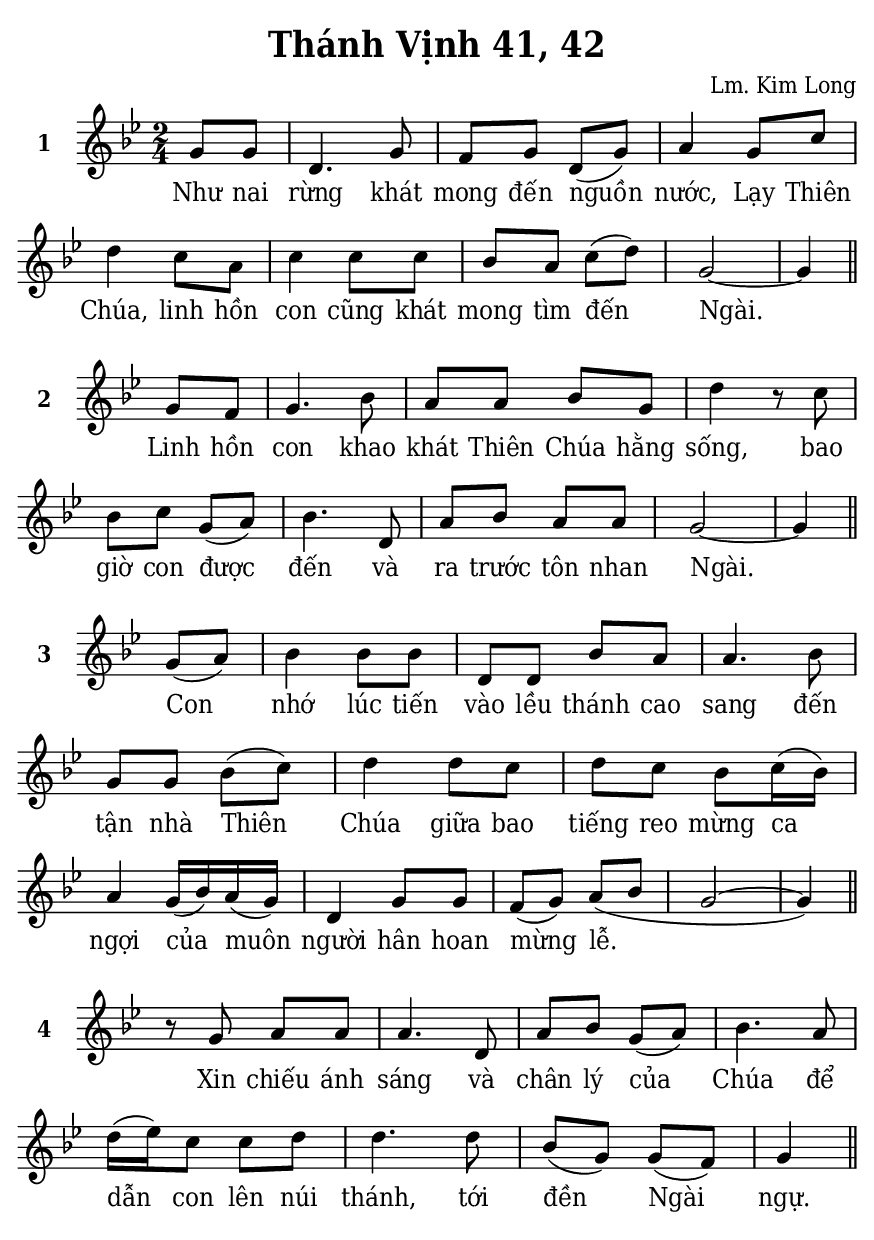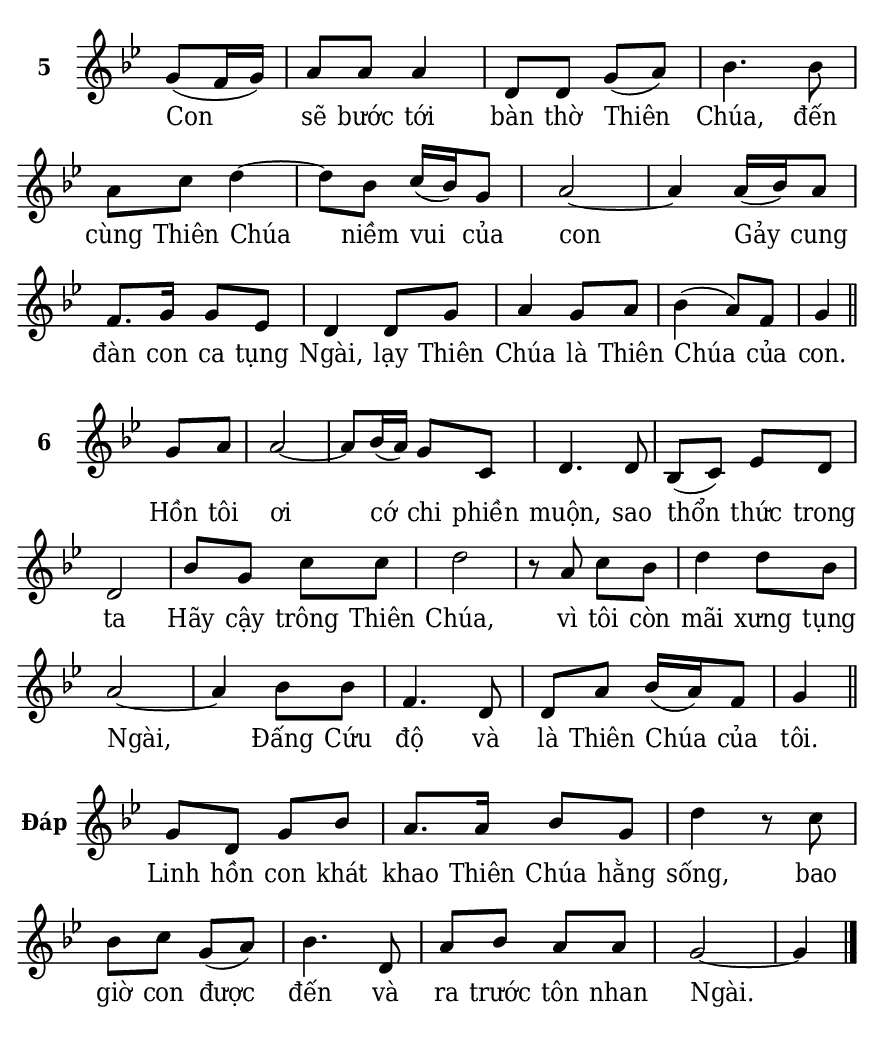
% Cài đặt chung
\version "2.22.1"
\include "english.ly"

\header {
  title = "Thánh Vịnh 41, 42"
  composer = "Lm. Kim Long"
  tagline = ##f
}

% Nhạc
nhacMauMot = \relative c'' {
  \key bf \major
  \time 2/4
  \partial 4 g8 g |
  d4. g8 |
  f g d (g) |
  a4 g8 c |
  d4 c8 a |
  c4 c8 c |
  bf a c (d) |
  g,2 ~ |
  g4 \bar "||"
}

nhacMauHai = \relative c'' {
  \key bf \major
  \time 2/4
  \partial 4 g8 f |
  g4. bf8 |
  a a bf g |
  d'4 r8 c |
  bf c g (a) |
  bf4. d,8 |
  a' bf a a |
  g2 ~ |
  g4 \bar "||"
}

nhacMauBa = \relative c'' {
  \key bf \major
  \time 2/4
  \partial 4 g8 (a) |
  bf4 bf8 bf |
  d, d bf' a |
  a4. bf8 |
  g g bf (c) |
  d4 d8 c |
  d c bf c16 (bf) |
  a4 g16 (bf) a (g) |
  d4 g8 g |
  f (g) a (bf |
  g2 ^~ |
  g4) \bar "||"
}

nhacMauBon = \relative c'' {
  \key bf \major
  \time 2/4
  r8 g a a |
  a4. d,8 |
  a' bf g (a) |
  bf4. a8 |
  d16 (ef) c8 c d |
  d4. d8 |
  bf (g) g (f) |
  g4 \bar "||"
}

nhacMauNam = \relative c'' {
  \key bf \major
  \time 2/4
  \partial 4 g8 (f16 g) |
  a8 a a4 |
  d,8 d g (a) |
  bf4. bf8 |
  a c d4 ~ |
  d8 bf c16 (bf) g8 |
  a2 ~ |
  a4 a16 (bf) a8 |
  f8. g16 g8 ef |
  d4 d8 g |
  a4 g8 a |
  bf4 (a8) f |
  g4 \bar "||"
}

nhacMauSau = \relative c'' {
  \key bf \major
  \time 2/4
  \partial 4 g8 a |
  a2 ~ |
  a8 bf16 (a) g8 c, |
  d4. d8 |
  bf (c) ef8 d |
  d2 |
  bf'8 g c c |
  d2 |
  r8 a c bf |
  d4 d8 bf |
  a2 ~ |
  a4 bf8 bf |
  f4. d8 |
  d a' bf16 (a) f8 |
  g4 \bar "||"
}

nhacMauBay = \relative c'' {
  \key bf \major
  \time 2/4
  g8 d g bf |
  a8. a16 bf8 g |
  d'4 r8 c |
  bf c g (a) |
  bf4. d,8 |
  a' bf a a |
  g2 ~ |
  g4 \bar "|."
}

% Lời
loiMauMot = \lyricmode {
  Như nai rừng khát mong đến nguồn nước,
  Lạy Thiên Chúa, linh hồn con cũng khát mong tìm đến Ngài.
}

loiMauHai = \lyricmode {
  Linh hồn con khao khát Thiên Chúa hằng sống,
  bao giờ con được đến và ra trước tôn nhan Ngài.
}

loiMauBa = \lyricmode {
  Con nhớ lúc tiến vào lều thánh cao sang
  đến tận nhà Thiên Chúa giữa bao tiếng reo mừng ca ngợi
  của muôn người hân hoan mừng lễ.
}

loiMauBon = \lyricmode {
  Xin chiếu ánh sáng và chân lý của Chúa
  để dẫn con lên núi thánh, tới đền Ngài ngự.
}

loiMauNam = \lyricmode {
  Con sẽ bước tới bàn thờ Thiên Chúa,
  đến cùng Thiên Chúa niềm vui của con
  Gảy cung đàn con ca tụng Ngài,
  lạy Thiên Chúa là Thiên Chúa của con.
}

loiMauSau = \lyricmode {
  Hồn tôi ơi cớ chi phiền muộn,
  sao thổn thức trong ta
  Hãy cậy trông Thiên Chúa,
  vì tôi còn mãi xưng tụng Ngài,
  Đấng Cứu độ và là Thiên Chúa của tôi.
}

loiMauBay = \lyricmode {
  Linh hồn con khát khao Thiên Chúa hằng sống,
  bao giờ con được đến và ra trước tôn nhan Ngài.
}

% Dàn trang
\paper {
  #(set-paper-size "a5")
  top-margin = 3\mm
  bottom-margin = 3\mm
  left-margin = 3\mm
  right-margin = 3\mm
  indent = #0
  #(define fonts
	 (make-pango-font-tree "Deja Vu Serif Condensed"
	 		       "Deja Vu Serif Condensed"
			       "Deja Vu Serif Condensed"
			       (/ 20 20)))
  print-page-number = ##f
}

\score {
  <<
    \new Staff \with {
      instrumentName = \markup { \bold "1" }}<<
        \clef treble
        \new Voice = beSop {
          \nhacMauMot
        }
      \new Lyrics \lyricsto beSop \loiMauMot
    >>
  >>
  \layout {
    indent = 10
    \override Lyrics.LyricSpace.minimum-distance = #1
    \override Score.BarNumber.break-visibility = ##(#f #f #f)
    \override Score.SpacingSpanner.uniform-stretching = ##t
    ragged-last = ##f
  }
}

\score {
  <<
    \new Staff \with {
      \remove "Time_signature_engraver"
      instrumentName = \markup { \bold "2" }}<<
        \clef treble
        \new Voice = beSop {
          \nhacMauHai
        }
      \new Lyrics \lyricsto beSop \loiMauHai
    >>
  >>
  \layout {
    indent = 10
    \override Lyrics.LyricSpace.minimum-distance = #1
    \override Score.BarNumber.break-visibility = ##(#f #f #f)
    \override Score.SpacingSpanner.uniform-stretching = ##t
    ragged-last = ##f
  }
}

\score {
  <<
    \new Staff \with {
      \remove "Time_signature_engraver"
      instrumentName = \markup { \bold "3" }}<<
        \clef treble
        \new Voice = beSop {
          \nhacMauBa
        }
      \new Lyrics \lyricsto beSop \loiMauBa
    >>
  >>
  \layout {
    indent = 10
    \override Lyrics.LyricSpace.minimum-distance = #1
    \override Score.BarNumber.break-visibility = ##(#f #f #f)
    \override Score.SpacingSpanner.uniform-stretching = ##t
    ragged-last = ##f
  }
}

\score {
  <<
    \new Staff \with {
      \remove "Time_signature_engraver"
      instrumentName = \markup { \bold "4" }}<<
        \clef treble
        \new Voice = beSop {
          \nhacMauBon
        }
      \new Lyrics \lyricsto beSop \loiMauBon
    >>
  >>
  \layout {
    indent = 10
    \override Lyrics.LyricSpace.minimum-distance = #1
    \override Score.BarNumber.break-visibility = ##(#f #f #f)
    \override Score.SpacingSpanner.uniform-stretching = ##t
    ragged-last = ##f
  }
}

\score {
  <<
    \new Staff \with {
      \remove "Time_signature_engraver"
      instrumentName = \markup { \bold "5" }}<<
        \clef treble
        \new Voice = beSop {
          \nhacMauNam
        }
      \new Lyrics \lyricsto beSop \loiMauNam
    >>
  >>
  \layout {
    indent = 10
    \override Lyrics.LyricSpace.minimum-distance = #1
    \override Score.BarNumber.break-visibility = ##(#f #f #f)
    \override Score.SpacingSpanner.uniform-stretching = ##t
    ragged-last = ##f
  }
}

\score {
  <<
    \new Staff \with {
      \remove "Time_signature_engraver"
      instrumentName = \markup { \bold "6" }}<<
        \clef treble
        \new Voice = beSop {
          \nhacMauSau
        }
      \new Lyrics \lyricsto beSop \loiMauSau
    >>
  >>
  \layout {
    indent = 10
    \override Lyrics.LyricSpace.minimum-distance = #1
    \override Score.BarNumber.break-visibility = ##(#f #f #f)
    \override Score.SpacingSpanner.uniform-stretching = ##t
    ragged-last = ##f
  }
}

\score {
  <<
    \new Staff \with {
      \remove "Time_signature_engraver"
      instrumentName = \markup { \bold "Đáp" }}<<
        \clef treble
        \new Voice = beSop {
          \nhacMauBay
        }
      \new Lyrics \lyricsto beSop \loiMauBay
    >>
  >>
  \layout {
    indent = 10
    \override Lyrics.LyricSpace.minimum-distance = #1
    \override Score.BarNumber.break-visibility = ##(#f #f #f)
    \override Score.SpacingSpanner.uniform-stretching = ##t
    ragged-last = ##f
  }
}
